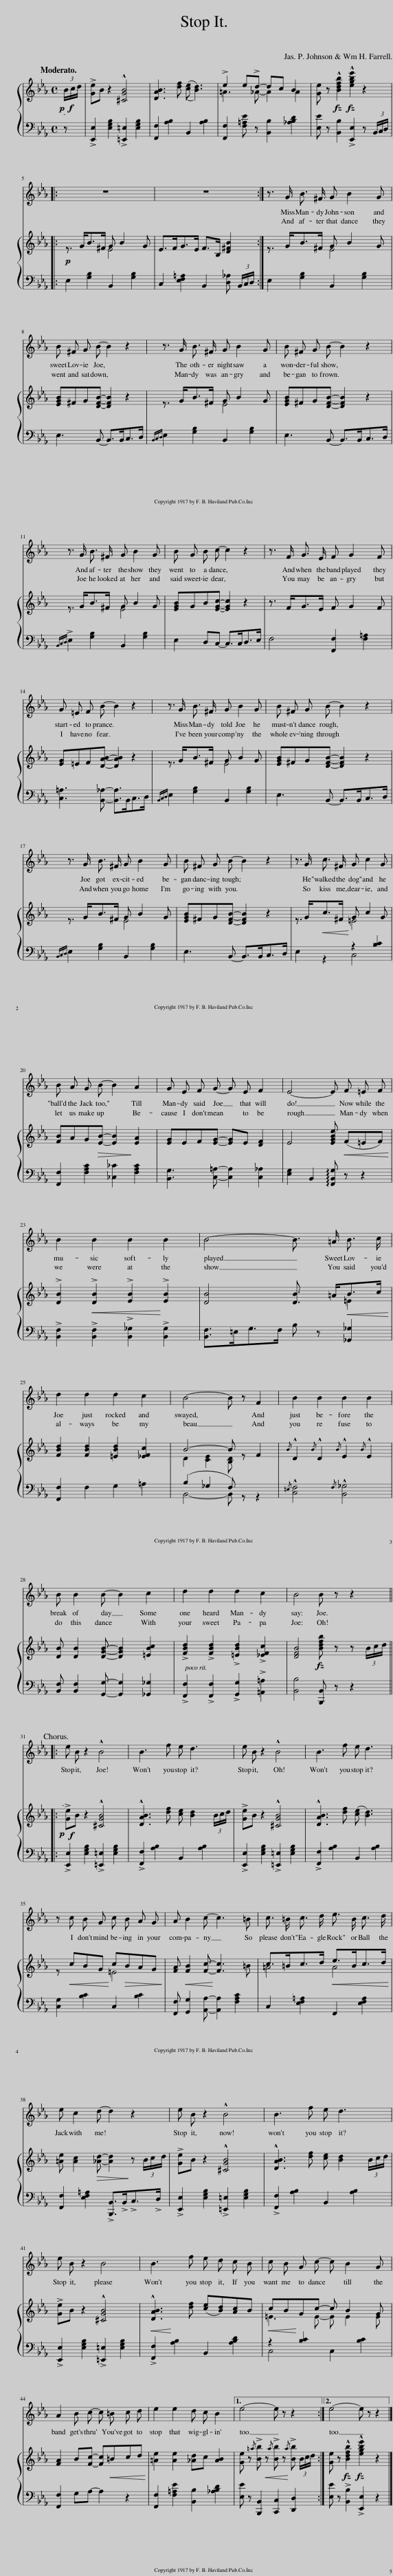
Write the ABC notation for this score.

X:1
%%score 1 { ( 2 4 ) | ( 3 5 ) }
L:1/8
Q:1/4=170
M:4/4
I:linebreak $
K:Eb
V:1 treble
V:2 treble
V:4 treble
V:3 bass
V:5 bass
V:1
 z | z8 | z8 | z8 | z8 |:$ %5
 z8 | z8 :| z3/2 G/ B3/2 ^F/ G B2 G |$ B ^F G B- B2 z2 | z3/2 G/ B3/2 ^F/ G B2 G | %10
 B ^F G B- B2 z2 |$ z3/2 G/ B3/2 ^F/ G B2 G | B G B c- c2 z2 | z3/2 F/ G3/2 E/ F G2 F |$ G =E F B- B2 z2 | %15
 z3/2 G/ B3/2 ^F/ G B2 G | B ^F G B- B2 z2 |$ z3/2 G/ B3/2 ^F/ G B2 G | B ^F G B- B2 z2 | z3/2 G/ c3/2 ^F/ G c2 G |$ %20
 B A G B- B2 A2 | G E F G- G E F2 | E4- E F =E F |$ B2 B2 B2 B2 | B4- B3/2 =A/ B3/2 c/ |$ %25
 d2 d2 d2 c2 | B4- B z F2 | B2 B2 B2 B2 |$ B B2 B- B2 c2 | d2 d2 d2 c2 | %30
 B4 B z z2 |:$ e B z2 !^!B4 | B3 f e d3 | e B z2 !^!B4 | B3 f e d3 |$ %35
 z c B G c B A G | A B2 c- c3 =B | c3/2 =B/ c3/2 d/ e3/2 B/ c3/2 d/ |$ e c2 d- d2 z2 | e B z2 !^!B4 | %40
 B3 f e d3 |$ e B z2 B4 | B3 f e d c B | c B G c- c B2 G |$ A2 B c- c =B c d | %45
 e2 e2 d c B2 |1 e4- e z z2 :|2 e4- e z z2 |] %48
V:2
!p!!f! (3B/c/d/ | !>![Ge]B z2 !^![^CGB]4 | [DAB]3 [df] (([ce] [Bd]3)) | !>!e2 e!>!d- dc B2 | [Ge] z !^![Bdfb]2 !^![egbe']2 z2 |:$ %5
!p! z3/2 G<B^F/ G B2 G | E>FG>E F>B, [D^FB]2 :| z3/2 G<B^F/ G B2 G |$ [EGB]^FG[DFB]- [DFB]2 z2 | z3/2 G<B^F/ G B2 G | %10
 [EGB]^FG[DFB]- [DFB]2 z2 |$ z3/2 G<B^F/ G B2 G | [EGB]GB[EGc]- [EGc]2 z2 | z3/2 F<GE/ F G2 F |$ [EG]=EF[DAB]- [DAB]2 z2 | %15
 z3/2 G<B^F/ G B2 G | [EGB]^FG[DFB]- [DFB]2 z2 |$ z3/2 G<B^F/ G B2 G | [EGB]^FG[DFB]- [DFB]2 z2 | z3/2 G<!<(!c^F/!<)! G c2 G |$ %20
 [FB]AG!>(![EB]- [EB]2!>)! [EA]2 | [EG]EF[EG]- [EG]E [DF]2 | E4 [EGBe]!<(! (F=EF)!<)! |$ !>![DB]2!<(! !>![DB]2 !>![EB]2!<)! !>![EB]2 | [DB]4 [DB]3/2 =A<!<(!Bc/!<)! |$ %25
 [FBd]2 [FBd]2 [=EBd]2 [_EFc]2 | B4- B z F2 |{/B} !^!D2{/B} !^!D2{/B} !^!E2{/B} !^!E2 |$ [DB] [DB]2 [DGB]- [DGB]2 [=EBc]2 | !>![FBd]2 !>![FBd]2 !>![=EBd]2 !>![_EFc]2 | %30
 [DFB]4 [Bdfb] z z (3B/c/d/ |:$!p!!f! !>![Ge]B z2 !^![^CGB]4 | !^![DAB]3 [df] [ce] [Bd]2 (3B/c/d/ | !>![Ge]B z2 !^![^CGB]4 | !^![DAB]3 [df] ([ce] [Bd]3) |$ %35
 z!<(! cBG!<)! c!>(!BAG!>)! | [FA]!<(! [FB]2 [Fc]- [Fc]3!<)! =B | c>=Bc>d!<(! e>Bc>d!<)! |$ [=Ae] [Ac]2!>(! [_Ad]- [Ad]2!>)! z (3B/c/d/ | !>![Ge]B z2 !^![^CGB]4 | %40
 !^![DAB]3 [df] [ce] [Bd]2 (3B/c/d/ |$ !>![Ge]B z2 !^![^CGB]4 |!<(! !^![DAB]3!<)! [df] ([ce][Bd])[Ac]B |!<(! cB!<)!Gc- c B2 G |$ [FA]2 B[Fc]- [Fc]!<(!=Bcd!<)! | %45
 [=Ae]2 [Ae]2 [_Ad]c [AB]2 |1 [Ge] z{/=a} !>![Bb]!<(! z{/a} !>![Bb] z!<)!{/a} !>![Bb] (3B/c/d/ :|2 [Ge] z !^![Bdfb]2 !^![egbe']2 z2 |] %48
V:3
 z | !>![E,,E,]2 [E,G,B,]2 !>![=E,,=E,]2 [E,G,B,]2 | [F,,F,]2 [A,B,]2 B,,2 [A,B,]2 | [F,,F,]2 [F,=A,E] z [B,,B,]2 [_A,B,D]2 | [E,E] z [B,,B,]2 !>![E,,E,]2 z (3B,,/C,/D,/ |:$ %5
 E,2 [G,B,]2 B,,2 [G,B,]2 | C,2 [E,F,=A,]2 B,,2 [D,_A,] (3B,,/C,/D,/ :| E,2 [G,B,]2 B,,2 [G,B,]2 |$ E,3 B,,- B,,>B,,C,>D, |{B,,C,D,} E,2 [G,B,]2 B,,2 [G,B,]2 | %10
 E,3 B,,- B,,>B,,C,>D, |${B,,C,D,} !>!E,2 [G,B,]2 B,,2 [G,B,]2 | E,2 D,C,- C,>C,D,>E, | F,4 [F,,F,]2 [F,=A,]2 |$ [C,=A,]3 [B,,_A,]- [B,,A,]>B,,C,>D, | %15
{B,,C,D,} E,2 [G,B,]2 B,,2 [G,B,]2 | E,3 B,,- B,,>B,,C,>D, |${B,,C,D,} E,2 [G,B,]2 B,,2 [G,B,]2 | E,3 B,,- B,,>B,,C,>D, | E,2 z2 C,4 |$ %20
 [F,,F,]2 [F,A,C]2 [_C,_C]2 [F,A,C]2 | [B,,G,]3 [C,=A,]- [C,A,]2 [C,_A,]2 | [E,G,]2 B,,2 !arpeggio![F,,B,,G,] z z2 |$ !>![B,,F,]2 !>![B,,F,]2 !>![B,,_G,]2 !>![B,,G,]2 | [B,,F,]>=E,G,>F, B, z [_G,,_G,]2 |$ %25
 [F,,F,]2 F,2 G,2 =A,2 | B,,4- B,, z z2 |{/=E,} !^![C,F,]4{/F,} !^![B,,_G,]4 |$ [B,,F,] [B,,F,]2 [G,,G,]- [G,,G,]2 [_G,,_G,]2 | !>![F,,F,]2 !>![F,,F,]2 !>![G,,G,]2 !>![=A,,=A,]2 | %30
 [B,,B,]4 [B,,,B,,] z z2 |:$ !>![E,,E,]2 [E,G,B,]2 !>![=E,,=E,]2 [E,G,B,]2 | !>![F,,F,]2 [A,B,]2 B,,2 [A,B,]2 | !>![E,,E,]2 [E,G,B,]2 !>![=E,,=E,]2 [E,G,B,]2 | !>![F,,F,]2 [A,B,]2 B,,2 [A,B,]2 |$ %35
 [C,G,]2 [B,C]2 C,2 [B,C]2 | [F,,F,] [G,,G,]2 [A,,A,]- [A,,A,]2 [F,A,C]2 | C,2 [E,F,=A,]2 F,,2 [E,F,A,]2 |$ [F,,F,]2 [E,F,=A,]2 !>![B,,,B,,]>!>!B,,!>!C,>!>!D, | !>![E,,E,]2 [E,G,B,]2 !>![=E,,=E,]2 [E,G,B,]2 | %40
 !>![F,,F,]2 [A,B,]2 B,,2 [A,B,]2 |$ !>![E,,E,]2 [E,G,B,]2 !>![=E,,=E,]2 [E,G,B,]2 | !>![F,,F,]2 [A,B,]2 B,,2 [A,B,D]2 | C,4 C,2 [B,C]2 |$ [F,,F,]2 G,A,- A,2 z2 | %45
 [F,,F,]2 [F,=A,E]2 [B,,B,]2 [_A,B,D]2 |1 [E,E] z [B,,,B,,]2 [C,,C,]2 [D,,D,]2 :|2 [E,E] z !>![B,,B,]2 !>![E,,E,]2 z2 |] %48
V:4
 x | x8 | x8 | =A3 _A- A2 A2 | x8 |:$ %5
 x4 E4 | x8 :| x4 E4 |$ x8 | x4 E4 | %10
 x8 |$ x4 E4 | x8 | x8 |$ x8 | %15
 x4 E4 | x8 |$ x4 E4 | x8 | x4 =E4 |$ %20
 x8 | x8 | x8 |$ x8 | x6 =E2 |$ %25
 x8 | D2 [CE]2 [B,D] x3 | x8 |$ x8 | x8 | %30
 x8 |:$ x8 | x8 | x8 | x8 |$ %35
 x4 =E4 | x8 | =A4 A4 |$ x8 | x8 | %40
 x8 |$ x8 | x8 | =E3 E- E E2 E |$ x8 | %45
 x8 |1 x8 :|2 x8 |] %48
V:5
 x | x8 | x8 | x8 | x8 |:$ %5
 x8 | x8 :| x8 |$ x8 | x8 | %10
 x8 |$ x8 | x8 | x8 |$ x8 | %15
 x8 | x8 |$ x8 | x8 | x4 z2 [B,C]2 |$ %20
 x8 | x8 | x8 |$ x8 | x8 |$ %25
 x8 | (B,2 _G,2 F,) x3 | x8 |$ x8 | x8 | %30
 x8 |:$ x8 | x8 | x8 | x8 |$ %35
 x8 | x8 | x8 |$ x8 | x8 | %40
 x8 |$ x8 | x8 | z2 [B,C]2 x4 |$ x8 | %45
 x8 |1 x8 :|2 x8 |] %48
